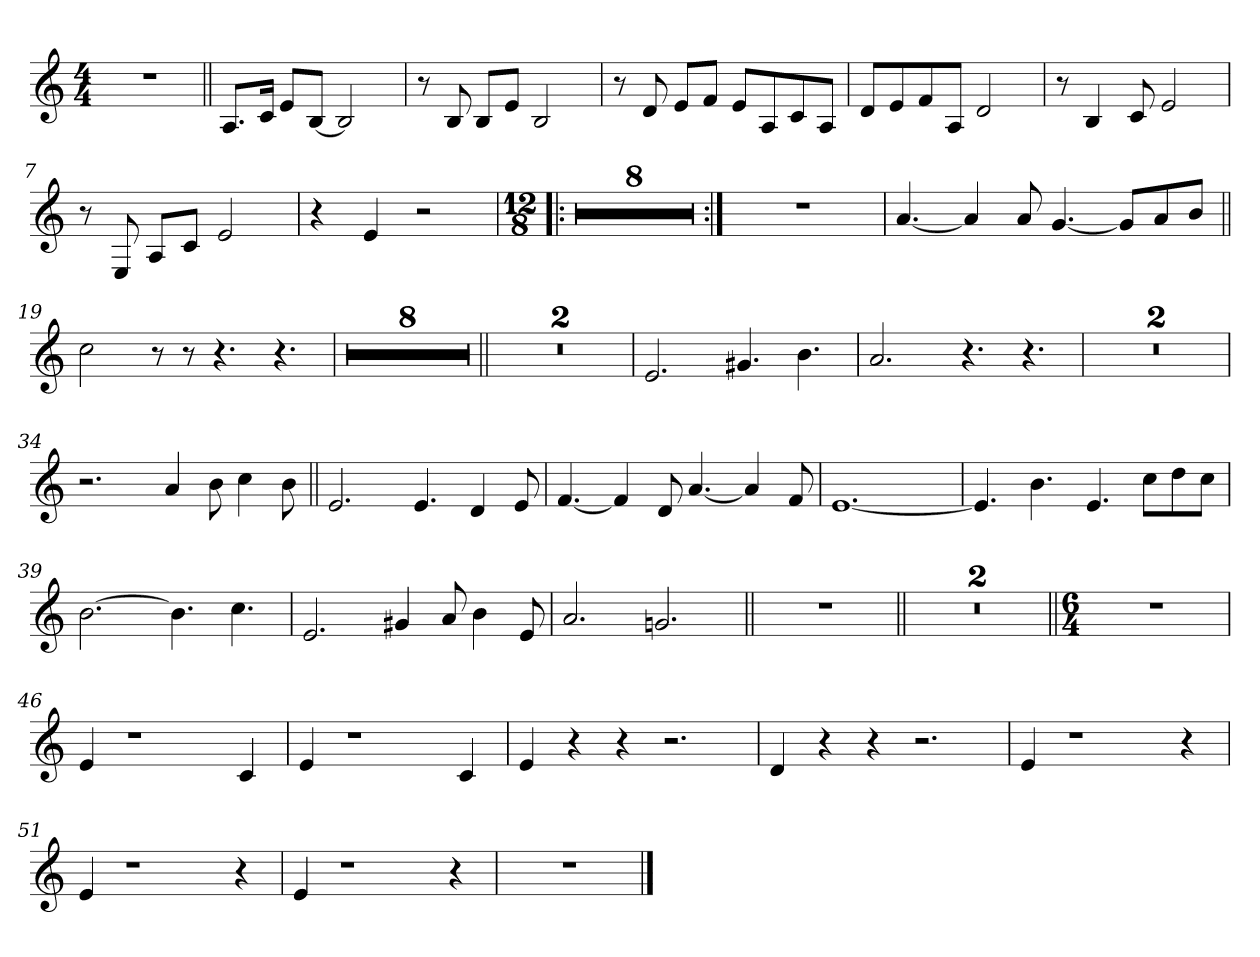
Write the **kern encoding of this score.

**kern
*part1
*staff1
!!LO:PB:g=z
*clefG2
*k[]
*C:
*M4/4
*MM50
=1
1r
=2||
8.Ai/L
16ci/Jk
8ei/L
[<8Bi/J
2Bi/]
=3
8r
8Bi/
8Bi/L
8ei/J
2Bi/
=4
8r
8di/
8ei/L
8fi/J
8ei/L
8Ai/
8ci/
8Ai/J
=5
8di/L
8ei/
8fi/
8Ai/J
2di/
!!LO:LB:g=z
=6
8r
4Bi/
8ci/
2ei/
=7
8r
8Ei/
8Ai/L
8ci/J
2ei/
=8
4r
4ei/
2r
!!LO:LB:g=z
=9!|:
*M12/8
!LO:N:vis=1
1.r
=10
!LO:N:vis=1
1.r
=11
!LO:N:vis=1
1.r
=12
!LO:N:vis=1
1.r
=13
!LO:N:vis=1
1.r
!!LO:LB:g=z
=14
!LO:N:vis=1
1.r
=15
!LO:N:vis=1
1.r
=16
!LO:N:vis=1
1.r
=17:|!
!LO:N:vis=1
1.r
=18
[<4.ai/
4ai/]
8ai/
[<4.gi/
8gi/L]
8ai/
8bi/J
!!LO:LB:g=z
=19||
2cci\
8r
8r
4.r
4.r
=20
!LO:N:vis=1
1.r
=21
!LO:N:vis=1
1.r
=22
!LO:N:vis=1
1.r
=23
!LO:N:vis=1
1.r
=24
!LO:N:vis=1
1.r
=25
!LO:N:vis=1
1.r
=26
!LO:N:vis=1
1.r
!!LO:LB:g=z
=27
!LO:N:vis=1
1.r
=28||
!LO:N:vis=1
1.r
=29
!LO:N:vis=1
1.r
=30
2.ei/
4.g#Xi/
4.bi\
=31
2.ai/
4.r
4.r
=32
!LO:N:vis=1
1.r
=33
!LO:N:vis=1
1.r
!!LO:LB:g=z
=34
2.r
4ai/
8bi\
4cci\
8bi\
=35||
2.ei/
4.ei/
4di/
8ei/
=36
[<4.fi/
4fi/]
8di/
[<4.ai/
4ai/]
8fi/
=37
[<1.ei
=38
4.ei/]
4.bi\
4.ei/
8cci\L
8ddi\
8cci\J
!!LO:LB:g=z
=39
[>2.bi\
4.bi\]
4.cci\
=40
2.ei/
4g#Xi/
8ai/
4bi\
8ei/
=41
2.ai/
2.gni/
=42||
!LO:N:vis=1
1.r
=43||
!LO:N:vis=1
1.r
=44
!LO:N:vis=1
1.r
!!LO:LB:g=z
=45||
*M6/4
!LO:N:vis=1
1.r
=46
4ei/
1r
4ci/
=47
4ei/
1r
4ci/
=48
4ei/
4r
4r
2.r
!!LO:LB:g=z
=49
4di/
4r
4r
2.r
=50
4ei/
1r
4r
=51
4ei/
1r
4r
=52
4ei/
1r
4r
=53
!LO:N:vis=1
1.r
==
*-
